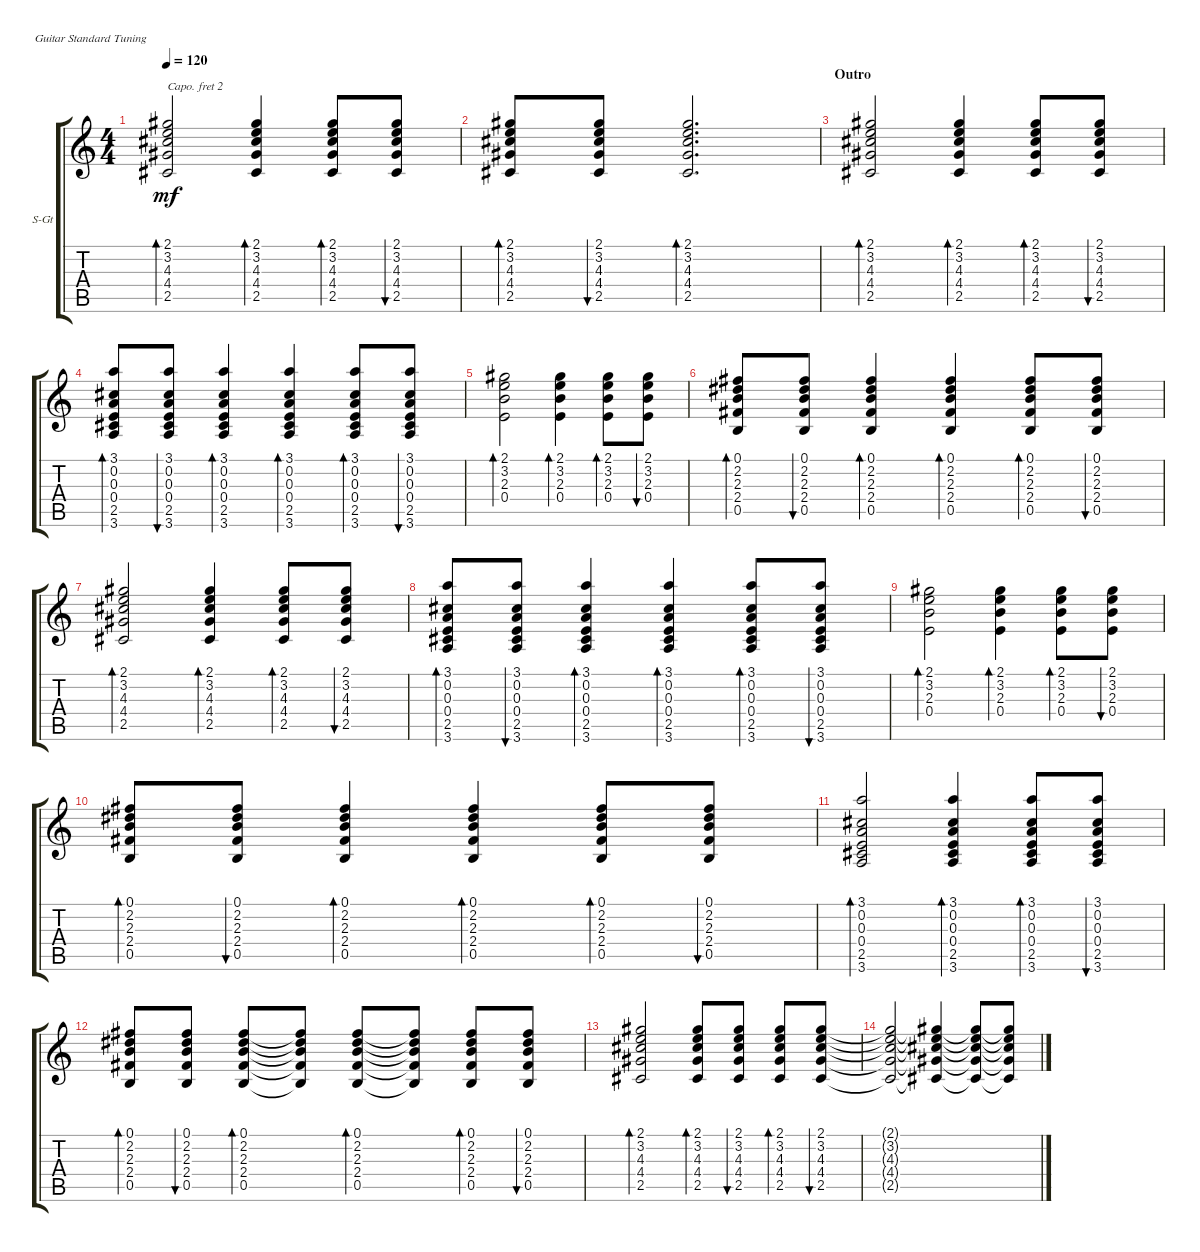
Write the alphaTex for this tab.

\defaultSystemsLayout 4
\bracketExtendMode groupsimilarinstruments
\firstSystemTrackNameOrientation horizontal
\otherSystemsTrackNameOrientation horizontal
\track ("Steel Guitar" "S-Gt") {instrument acousticguitarsteel}
\staff {score tabs}
\capo 2
\tuning (E4 B3 G3 D3 A2 E2)
\ts (4 4)
\tempo 120
\clef g2
\ks c
(4.4 4.3 3.2 2.1 2.5).2{bd 30 dy mf} (2.1 3.2 4.3 4.4 2.5).4{bd 30} (2.1 3.2 4.3 4.4 2.5).8{bd 30} (2.1 3.2 4.3 4.4 2.5).8{bu 30} |
(2.5 4.4 4.3 3.2 2.1).8{bd 30 lyrics (0 "") lyrics (1 "") lyrics (2 "") lyrics (3 "") lyrics (4 "")} (2.5 4.4 4.3 3.2 2.1).8{bu 30 lyrics (0 "") lyrics (1 "") lyrics (2 "") lyrics (3 "") lyrics (4 "")} (2.5 4.4 4.3 3.2 2.1).2{d bd 30 lyrics (0 "") lyrics (1 "") lyrics (2 "") lyrics (3 "") lyrics (4 "")} |
\section ("" "Outro")
(2.5 4.4 4.3 3.2 2.1).2{bd 30} (3.2 2.1 4.3 4.4 2.5).4{bd 30} (2.5 4.4 4.3 3.2 2.1).8{bd 30} (2.5 4.4 4.3 3.2 2.1).8{bu 30} |
(3.6 2.5 0.4 0.3 0.2 3.1).8{bd 30} (2.5 3.6 0.4 0.3 0.2 3.1).8{bu 30} (0.4 3.6 2.5 0.3 0.2 3.1).4{bd 30} (0.3 3.6 2.5 0.4 0.2 3.1).4{bd 30} (2.5 3.6 0.4 0.3 0.2 3.1).8{bd 30} (0.4 3.6 2.5 0.3 0.2 3.1).8{bu 30} |
(0.4 2.3 3.2 2.1).2{bd 30} (2.1 3.2 2.3 0.4).4{bd 30} (2.1 3.2 2.3 0.4).8{bd 30} (2.1 3.2 2.3 0.4).8{bu 30} |
(0.5 2.4 2.3 2.2 0.1).8{bd 30} (0.5 2.4 2.3 2.2 0.1).8{bu 30} (0.5 2.4 2.3 2.2 0.1).4{bd 30} (0.5 2.4 2.3 2.2 0.1).4{bd 30} (0.5 2.4 2.3 2.2 0.1).8{bd 30} (0.5 2.4 2.3 2.2 0.1).8{bu 30} |
(2.5 4.4 4.3 3.2 2.1).2{bd 30} (3.2 2.1 4.3 4.4 2.5).4{bd 30} (2.5 4.4 4.3 3.2 2.1).8{bd 30} (2.5 4.4 4.3 3.2 2.1).8{bu 30} |
(3.6 2.5 0.4 0.3 0.2 3.1).8{bd 30} (2.5 3.6 0.4 0.3 0.2 3.1).8{bu 30} (0.4 3.6 2.5 0.3 0.2 3.1).4{bd 30} (0.3 3.6 2.5 0.4 0.2 3.1).4{bd 30} (2.5 3.6 0.4 0.3 0.2 3.1).8{bd 30} (0.4 3.6 2.5 0.3 0.2 3.1).8{bu 30} |
(0.4 2.3 3.2 2.1).2{bd 30} (2.1 3.2 2.3 0.4).4{bd 30} (2.1 3.2 2.3 0.4).8{bd 30} (2.1 3.2 2.3 0.4).8{bu 30} |
(0.5 2.4 2.3 2.2 0.1).8{bd 30 lyrics (0 "") lyrics (1 "") lyrics (2 "") lyrics (3 "") lyrics (4 "")} (0.5 2.4 2.3 2.2 0.1).8{bu 30 lyrics (0 "") lyrics (1 "") lyrics (2 "") lyrics (3 "") lyrics (4 "")} (0.5 2.4 2.3 2.2 0.1).4{bd 30 lyrics (0 "") lyrics (1 "") lyrics (2 "") lyrics (3 "") lyrics (4 "")} (0.5 2.4 2.3 2.2 0.1).4{bd 30 lyrics (0 "") lyrics (1 "") lyrics (2 "") lyrics (3 "") lyrics (4 "")} (0.5 2.4 2.3 2.2 0.1).8{bd 30 lyrics (0 "") lyrics (1 "") lyrics (2 "") lyrics (3 "") lyrics (4 "")} (0.5 2.4 2.3 2.2 0.1).8{bu 30 lyrics (0 "") lyrics (1 "") lyrics (2 "") lyrics (3 "") lyrics (4 "")} |
(2.5 0.4 0.3 0.2 3.1 3.6).2{bd 30} (0.2 3.1 0.3 0.4 2.5 3.6).4{bd 30} (2.5 0.4 0.3 0.2 3.1 3.6).8{bd 30} (2.5 0.4 0.3 0.2 3.1 3.6).8{bu 30} |
(0.5 2.4 2.3 2.2 0.1).8{bd 30} (0.5 2.4 2.3 2.2 0.1).8{bu 30} (2.4 0.5 2.3 2.2 0.1).8{bd 30} (0.1{t} 2.2{t} 2.3{t} 2.4{t} 0.5{t}).8 (2.3 0.5 2.4 2.2 0.1).8{bd 30} (0.5{t} 2.4{t} 2.3{t} 2.2{t} 0.1{t}).8 (0.5 2.4 2.3 2.2 0.1).8{bd 30} (2.4 0.5 2.3 2.2 0.1).8{bu 30} |
(2.5 4.4 4.3 3.2 2.1).2{bd 30} (2.5 2.1 3.2 4.3 4.4).8{bd 30} (2.5 2.1 3.2 4.3 4.4).8{bu 30} (2.5 2.1 3.2 4.3 4.4).8{bd 30} (2.5 2.1 3.2 4.3 4.4).8{bu 30} |
(2.5{t} 4.4{t} 4.3{t} 3.2{t} 2.1{t}).2{lyrics (0 "") lyrics (1 "") lyrics (2 "") lyrics (3 "") lyrics (4 "")} (2.5{t} 4.4{t} 4.3{t} 3.2{t} 2.1{t}).4{lyrics (0 "") lyrics (1 "") lyrics (2 "") lyrics (3 "") lyrics (4 "")} (2.5{t} 2.1{t} 3.2{t} 4.3{t} 4.4{t}).8{lyrics (0 "") lyrics (1 "") lyrics (2 "") lyrics (3 "") lyrics (4 "")} (2.5{t} 2.1{t} 3.2{t} 4.3{t} 4.4{t}).8{lyrics (0 "") lyrics (1 "") lyrics (2 "") lyrics (3 "") lyrics (4 "")}
